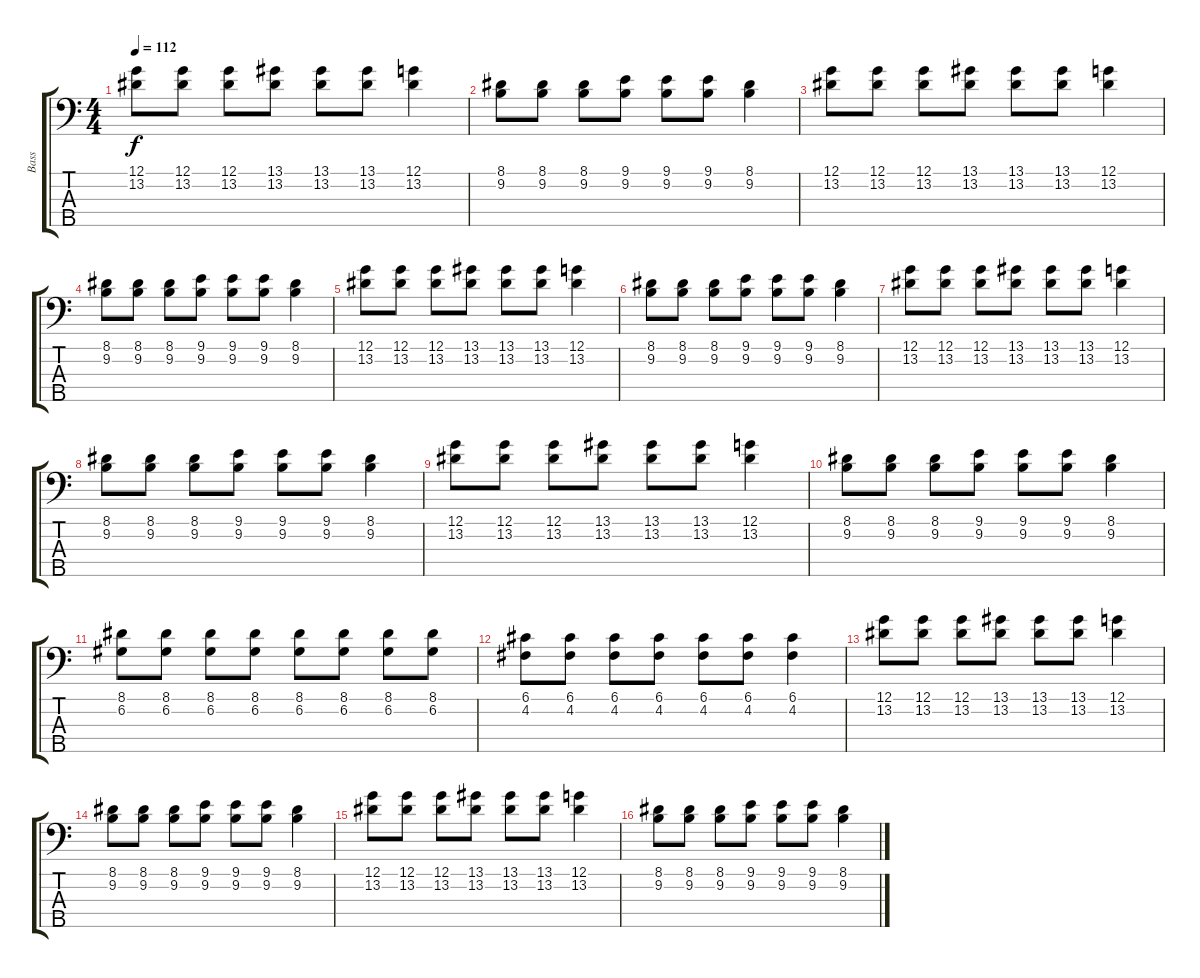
\track ("Bass" "Bass") {instrument electricbasspick}
\staff {score tabs}
\tuning (G2 D2 A1 E1 B0) {hide}
\ts (4 4)
\tempo 112
\clef f4
\ks c
(12.1 13.2).8{dy f instrument electricbasspick} (12.1 13.2).8 (12.1 13.2).8 (13.1 13.2).8 (13.1 13.2).8 (13.1 13.2).8 (12.1 13.2).4 |
(8.1 9.2).8 (8.1 9.2).8 (8.1 9.2).8 (9.1 9.2).8 (9.1 9.2).8 (9.1 9.2).8 (8.1 9.2).4 |
(12.1 13.2).8 (12.1 13.2).8 (12.1 13.2).8 (13.1 13.2).8 (13.1 13.2).8 (13.1 13.2).8 (12.1 13.2).4 |
(8.1 9.2).8 (8.1 9.2).8 (8.1 9.2).8 (9.1 9.2).8 (9.1 9.2).8 (9.1 9.2).8 (8.1 9.2).4 |
(12.1 13.2).8 (12.1 13.2).8 (12.1 13.2).8 (13.1 13.2).8 (13.1 13.2).8 (13.1 13.2).8 (12.1 13.2).4 |
(8.1 9.2).8 (8.1 9.2).8 (8.1 9.2).8 (9.1 9.2).8 (9.1 9.2).8 (9.1 9.2).8 (8.1 9.2).4 |
(12.1 13.2).8 (12.1 13.2).8 (12.1 13.2).8 (13.1 13.2).8 (13.1 13.2).8 (13.1 13.2).8 (12.1 13.2).4 |
(8.1 9.2).8 (8.1 9.2).8 (8.1 9.2).8 (9.1 9.2).8 (9.1 9.2).8 (9.1 9.2).8 (8.1 9.2).4 |
(12.1 13.2).8 (12.1 13.2).8 (12.1 13.2).8 (13.1 13.2).8 (13.1 13.2).8 (13.1 13.2).8 (12.1 13.2).4 |
(8.1 9.2).8 (8.1 9.2).8 (8.1 9.2).8 (9.1 9.2).8 (9.1 9.2).8 (9.1 9.2).8 (8.1 9.2).4 |
(8.1 6.2).8 (8.1 6.2).8 (8.1 6.2).8 (8.1 6.2).8 (8.1 6.2).8 (8.1 6.2).8 (8.1 6.2).8 (8.1 6.2).8 |
(6.1 4.2).8 (6.1 4.2).8 (6.1 4.2).8 (6.1 4.2).8 (6.1 4.2).8 (6.1 4.2).8 (6.1 4.2).4 |
(12.1 13.2).8 (12.1 13.2).8 (12.1 13.2).8 (13.1 13.2).8 (13.1 13.2).8 (13.1 13.2).8 (12.1 13.2).4 |
(8.1 9.2).8 (8.1 9.2).8 (8.1 9.2).8 (9.1 9.2).8 (9.1 9.2).8 (9.1 9.2).8 (8.1 9.2).4 |
(12.1 13.2).8 (12.1 13.2).8 (12.1 13.2).8 (13.1 13.2).8 (13.1 13.2).8 (13.1 13.2).8 (12.1 13.2).4 |
(8.1 9.2).8 (8.1 9.2).8 (8.1 9.2).8 (9.1 9.2).8 (9.1 9.2).8 (9.1 9.2).8 (8.1 9.2).4
